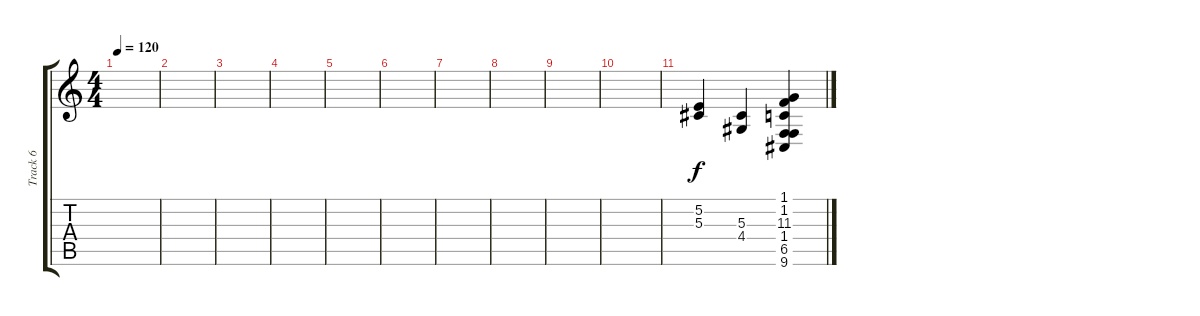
\track ("Track 6" "Track 6") {instrument gunshot}
\staff {score tabs}
\tuning (E4 B3 Ab3 E3 B2 E2) {hide}
\ts (4 4)
\tempo 120
\clef g2
\ks c
|
|
|
|
|
|
|
|
|
|
(5.2 5.3).4 (5.3 4.4).4 (1.1 1.2 11.3 1.4 6.5 9.6).4
